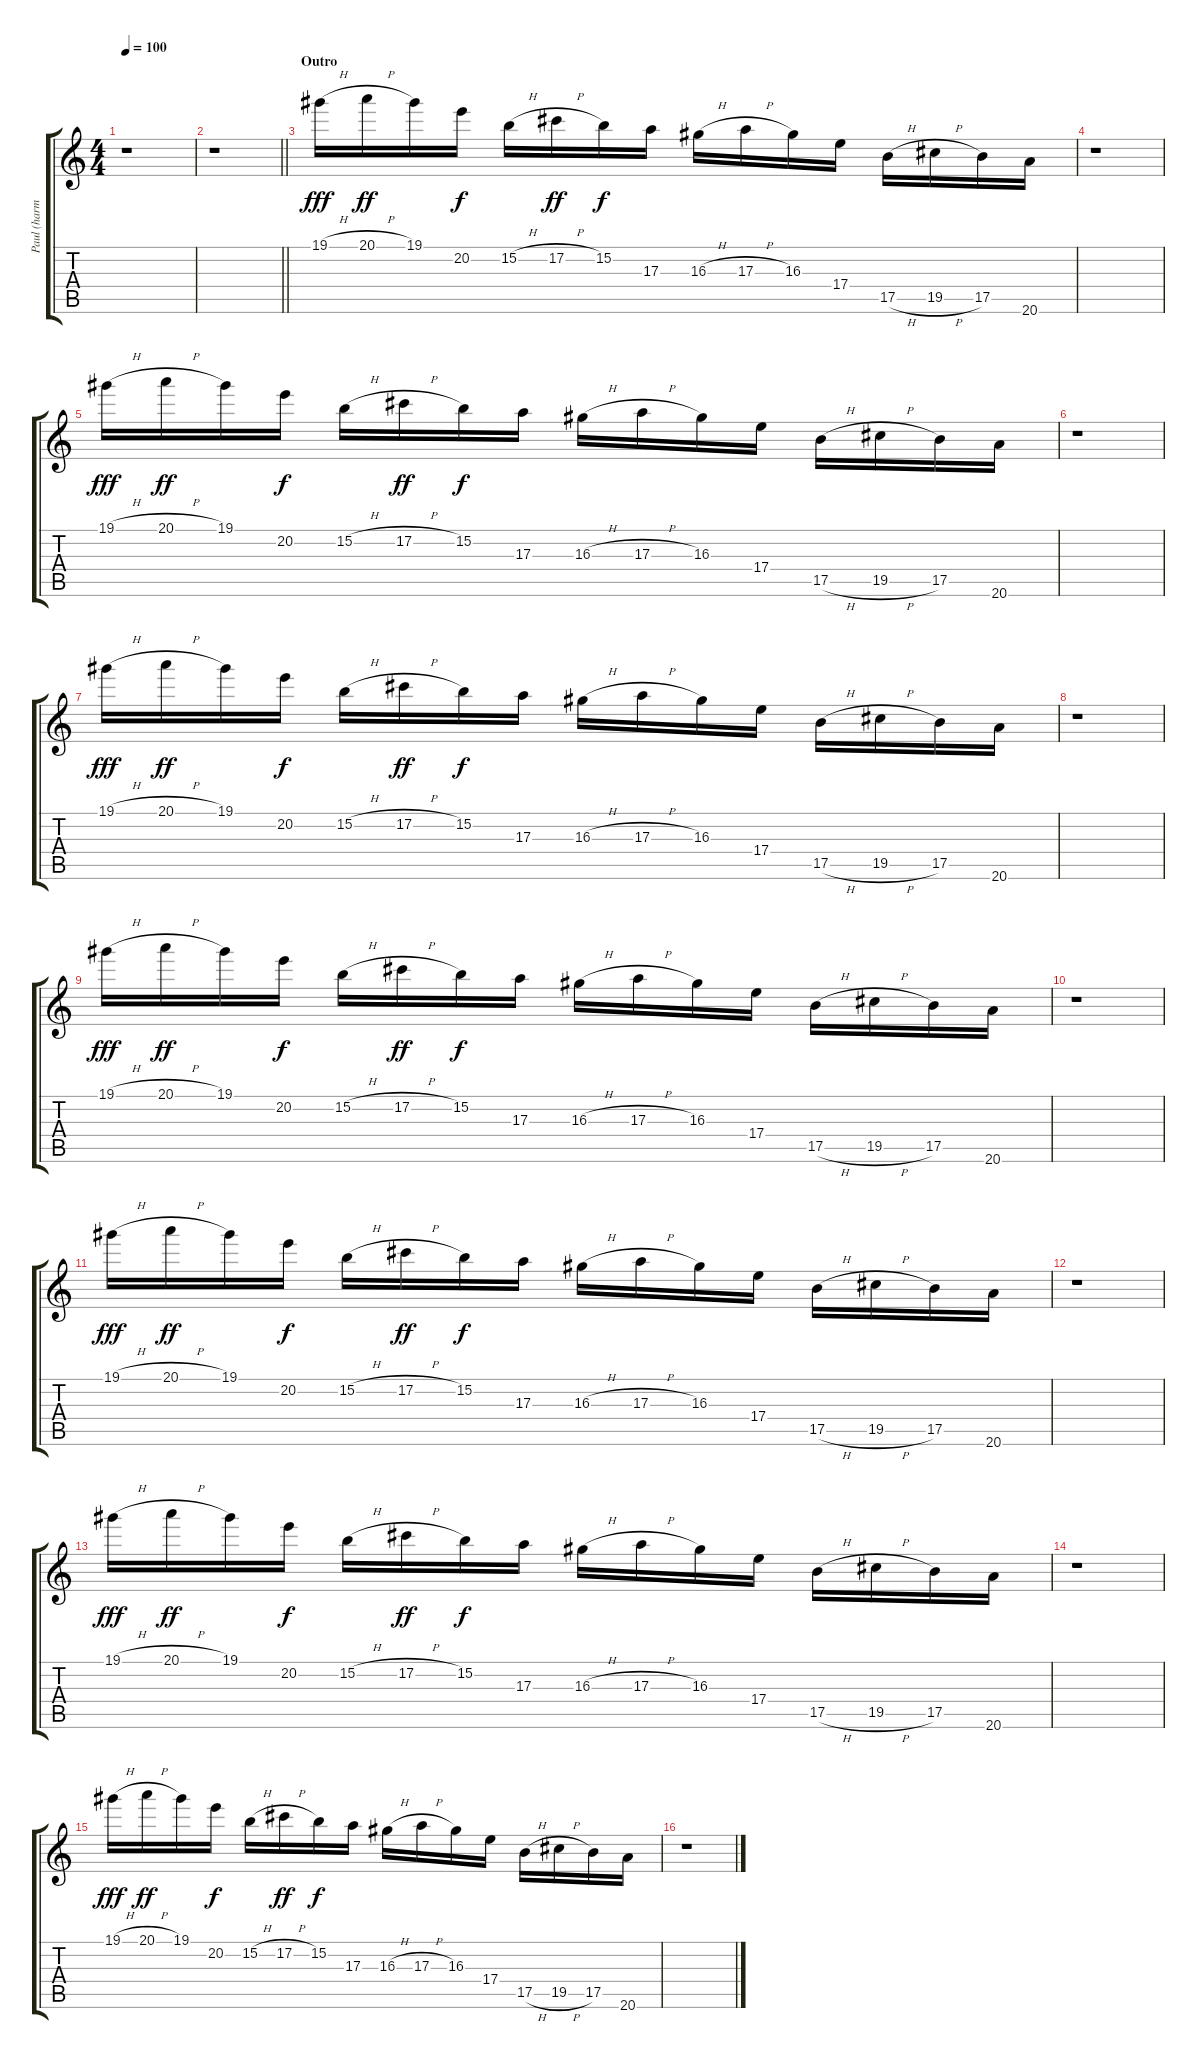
\track ("Paul (harmony)" "Paul (harm") {instrument distortionguitar}
\staff {score tabs}
\tuning (Db4 Ab3 E3 B2 Gb2 Db2) {hide}
\ts (4 4)
\tempo 100
\clef g2
\ks c
r.1{dy f} |
\barLineRight lightlight
r.1 |
\section ("" "Outro")
19.1{h}.16{dy fff volume 15} 20.1{h}.16{dy ff} 19.1.16 20.2.16{dy f} 15.2{h}.16 17.2{h}.16{dy ff} 15.2.16{dy f} 17.3.16 16.3{h}.16 17.3{h}.16 16.3.16 17.4.16 17.5{h}.16 19.5{h}.16 17.5.16 20.6.16 |
r.1 |
19.1{h}.16{dy fff} 20.1{h}.16{dy ff} 19.1.16 20.2.16{dy f} 15.2{h}.16 17.2{h}.16{dy ff} 15.2.16{dy f} 17.3.16 16.3{h}.16 17.3{h}.16 16.3.16 17.4.16 17.5{h}.16 19.5{h}.16 17.5.16 20.6.16 |
r.1 |
19.1{h}.16{dy fff} 20.1{h}.16{dy ff} 19.1.16 20.2.16{dy f} 15.2{h}.16 17.2{h}.16{dy ff} 15.2.16{dy f} 17.3.16 16.3{h}.16 17.3{h}.16 16.3.16 17.4.16 17.5{h}.16 19.5{h}.16 17.5.16 20.6.16 |
r.1 |
19.1{h}.16{dy fff} 20.1{h}.16{dy ff} 19.1.16 20.2.16{dy f} 15.2{h}.16 17.2{h}.16{dy ff} 15.2.16{dy f} 17.3.16 16.3{h}.16 17.3{h}.16 16.3.16 17.4.16 17.5{h}.16 19.5{h}.16 17.5.16 20.6.16 |
r.1 |
19.1{h}.16{dy fff} 20.1{h}.16{dy ff} 19.1.16 20.2.16{dy f} 15.2{h}.16 17.2{h}.16{dy ff} 15.2.16{dy f} 17.3.16 16.3{h}.16 17.3{h}.16 16.3.16 17.4.16 17.5{h}.16 19.5{h}.16 17.5.16 20.6.16 |
r.1 |
19.1{h}.16{dy fff} 20.1{h}.16{dy ff} 19.1.16 20.2.16{dy f} 15.2{h}.16 17.2{h}.16{dy ff} 15.2.16{dy f} 17.3.16 16.3{h}.16 17.3{h}.16 16.3.16 17.4.16 17.5{h}.16 19.5{h}.16 17.5.16 20.6.16 |
r.1 |
19.1{h}.16{dy fff} 20.1{h}.16{dy ff} 19.1.16 20.2.16{dy f} 15.2{h}.16 17.2{h}.16{dy ff} 15.2.16{dy f} 17.3.16 16.3{h}.16 17.3{h}.16 16.3.16 17.4.16 17.5{h}.16 19.5{h}.16 17.5.16 20.6.16 |
r.1
